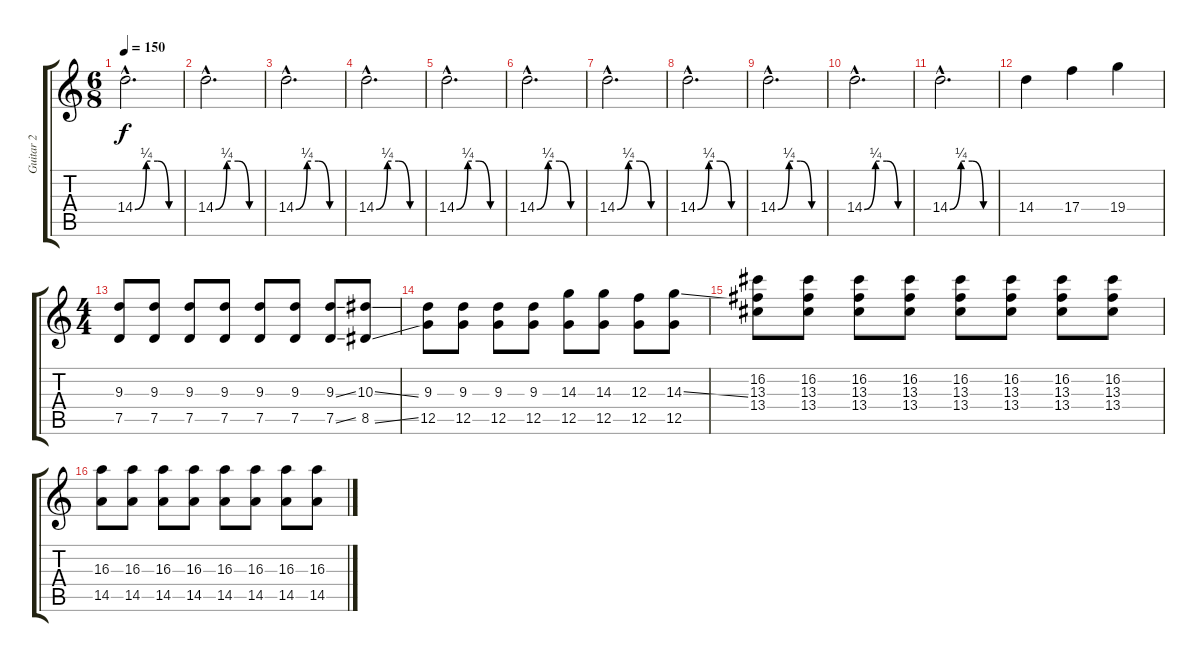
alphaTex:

\track ("Guitar 2" "Guitar 2") {instrument distortionguitar}
\staff {score tabs}
\tuning (D4 A3 F3 C3 G2 C2) {hide}
\ts (6 8)
\tempo 150
\clef g2
\ks c
14.4{be (custom 0 0 15 1 30 1 45 0 60 0) hac}.2{d dy f} |
14.4{be (custom 0 0 15 1 30 1 45 0 60 0) hac}.2{d} |
14.4{be (custom 0 0 15 1 30 1 45 0 60 0) hac}.2{d} |
14.4{be (custom 0 0 15 1 30 1 45 0 60 0) hac}.2{d} |
14.4{be (custom 0 0 15 1 30 1 45 0 60 0) hac}.2{d} |
14.4{be (custom 0 0 15 1 30 1 45 0 60 0) hac}.2{d} |
14.4{be (custom 0 0 15 1 30 1 45 0 60 0) hac}.2{d} |
14.4{be (custom 0 0 15 1 30 1 45 0 60 0) hac}.2{d} |
14.4{be (custom 0 0 15 1 30 1 45 0 60 0) hac}.2{d} |
14.4{be (custom 0 0 15 1 30 1 45 0 60 0) hac}.2{d} |
14.4{be (custom 0 0 15 1 30 1 45 0 60 0) hac}.2{d} |
14.4.4 17.4.4 19.4.4 |
\ts (4 4)
(9.3 7.5).8 (9.3 7.5).8 (9.3 7.5).8 (9.3 7.5).8 (9.3 7.5).8 (9.3 7.5).8 (9.3{ss} 7.5{ss}).8 (10.3{ss} 8.5{ss}).8 |
(9.3 12.5).8 (9.3 12.5).8 (9.3 12.5).8 (9.3 12.5).8 (14.3 12.5).8 (14.3 12.5).8 (12.3 12.5).8 (14.3{ss} 12.5).8 |
(16.2 13.3 13.4).8 (16.2 13.3 13.4).8 (16.2 13.3 13.4).8 (16.2 13.3 13.4).8 (16.2 13.3 13.4).8 (16.2 13.3 13.4).8 (16.2 13.3 13.4).8 (16.2 13.3 13.4).8 |
(16.3 14.5).8 (16.3 14.5).8 (16.3 14.5).8 (16.3 14.5).8 (16.3 14.5).8 (16.3 14.5).8 (16.3 14.5).8 (16.3 14.5).8
